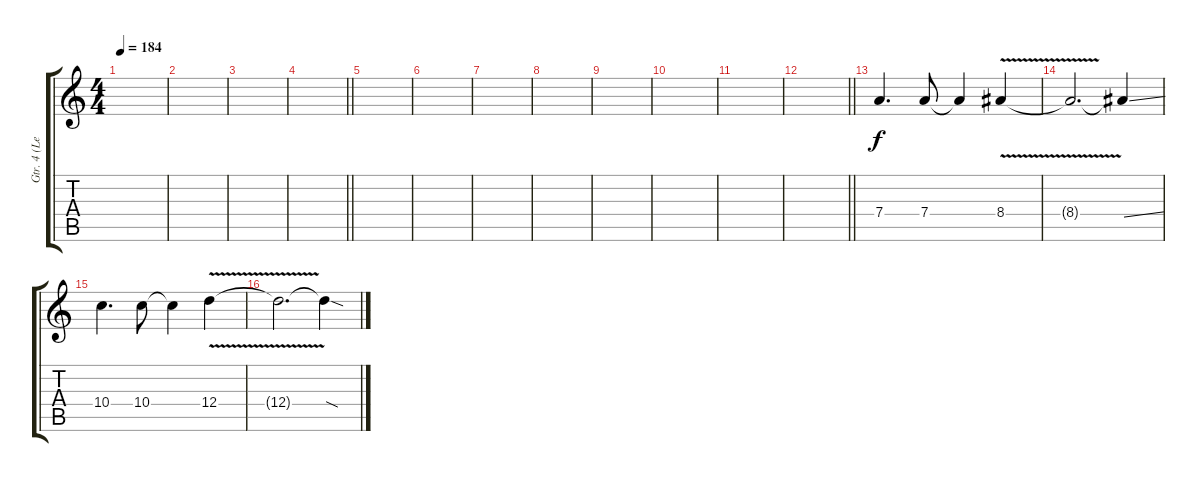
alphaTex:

\track ("Gtr. 4 (Lead)" "Gtr. 4 (Le") {instrument distortionguitar}
\staff {score tabs}
\tuning (E4 B3 G3 D3 A2 D2) {hide}
\ts (4 4)
\tempo 184
\clef g2
\ks c
|
|
|
\barLineRight lightlight
|
|
|
|
|
|
|
|
\barLineRight lightlight
|
7.4.4{d} 7.4.8 7.4{t}.4 8.4{v}.4 |
8.4{t}.2{d} 8.4{ss t}.4 |
10.4.4{d} 10.4.8 10.4{t}.4 12.4{v}.4 |
12.4{t}.2{d} 12.4{sod t}.4
